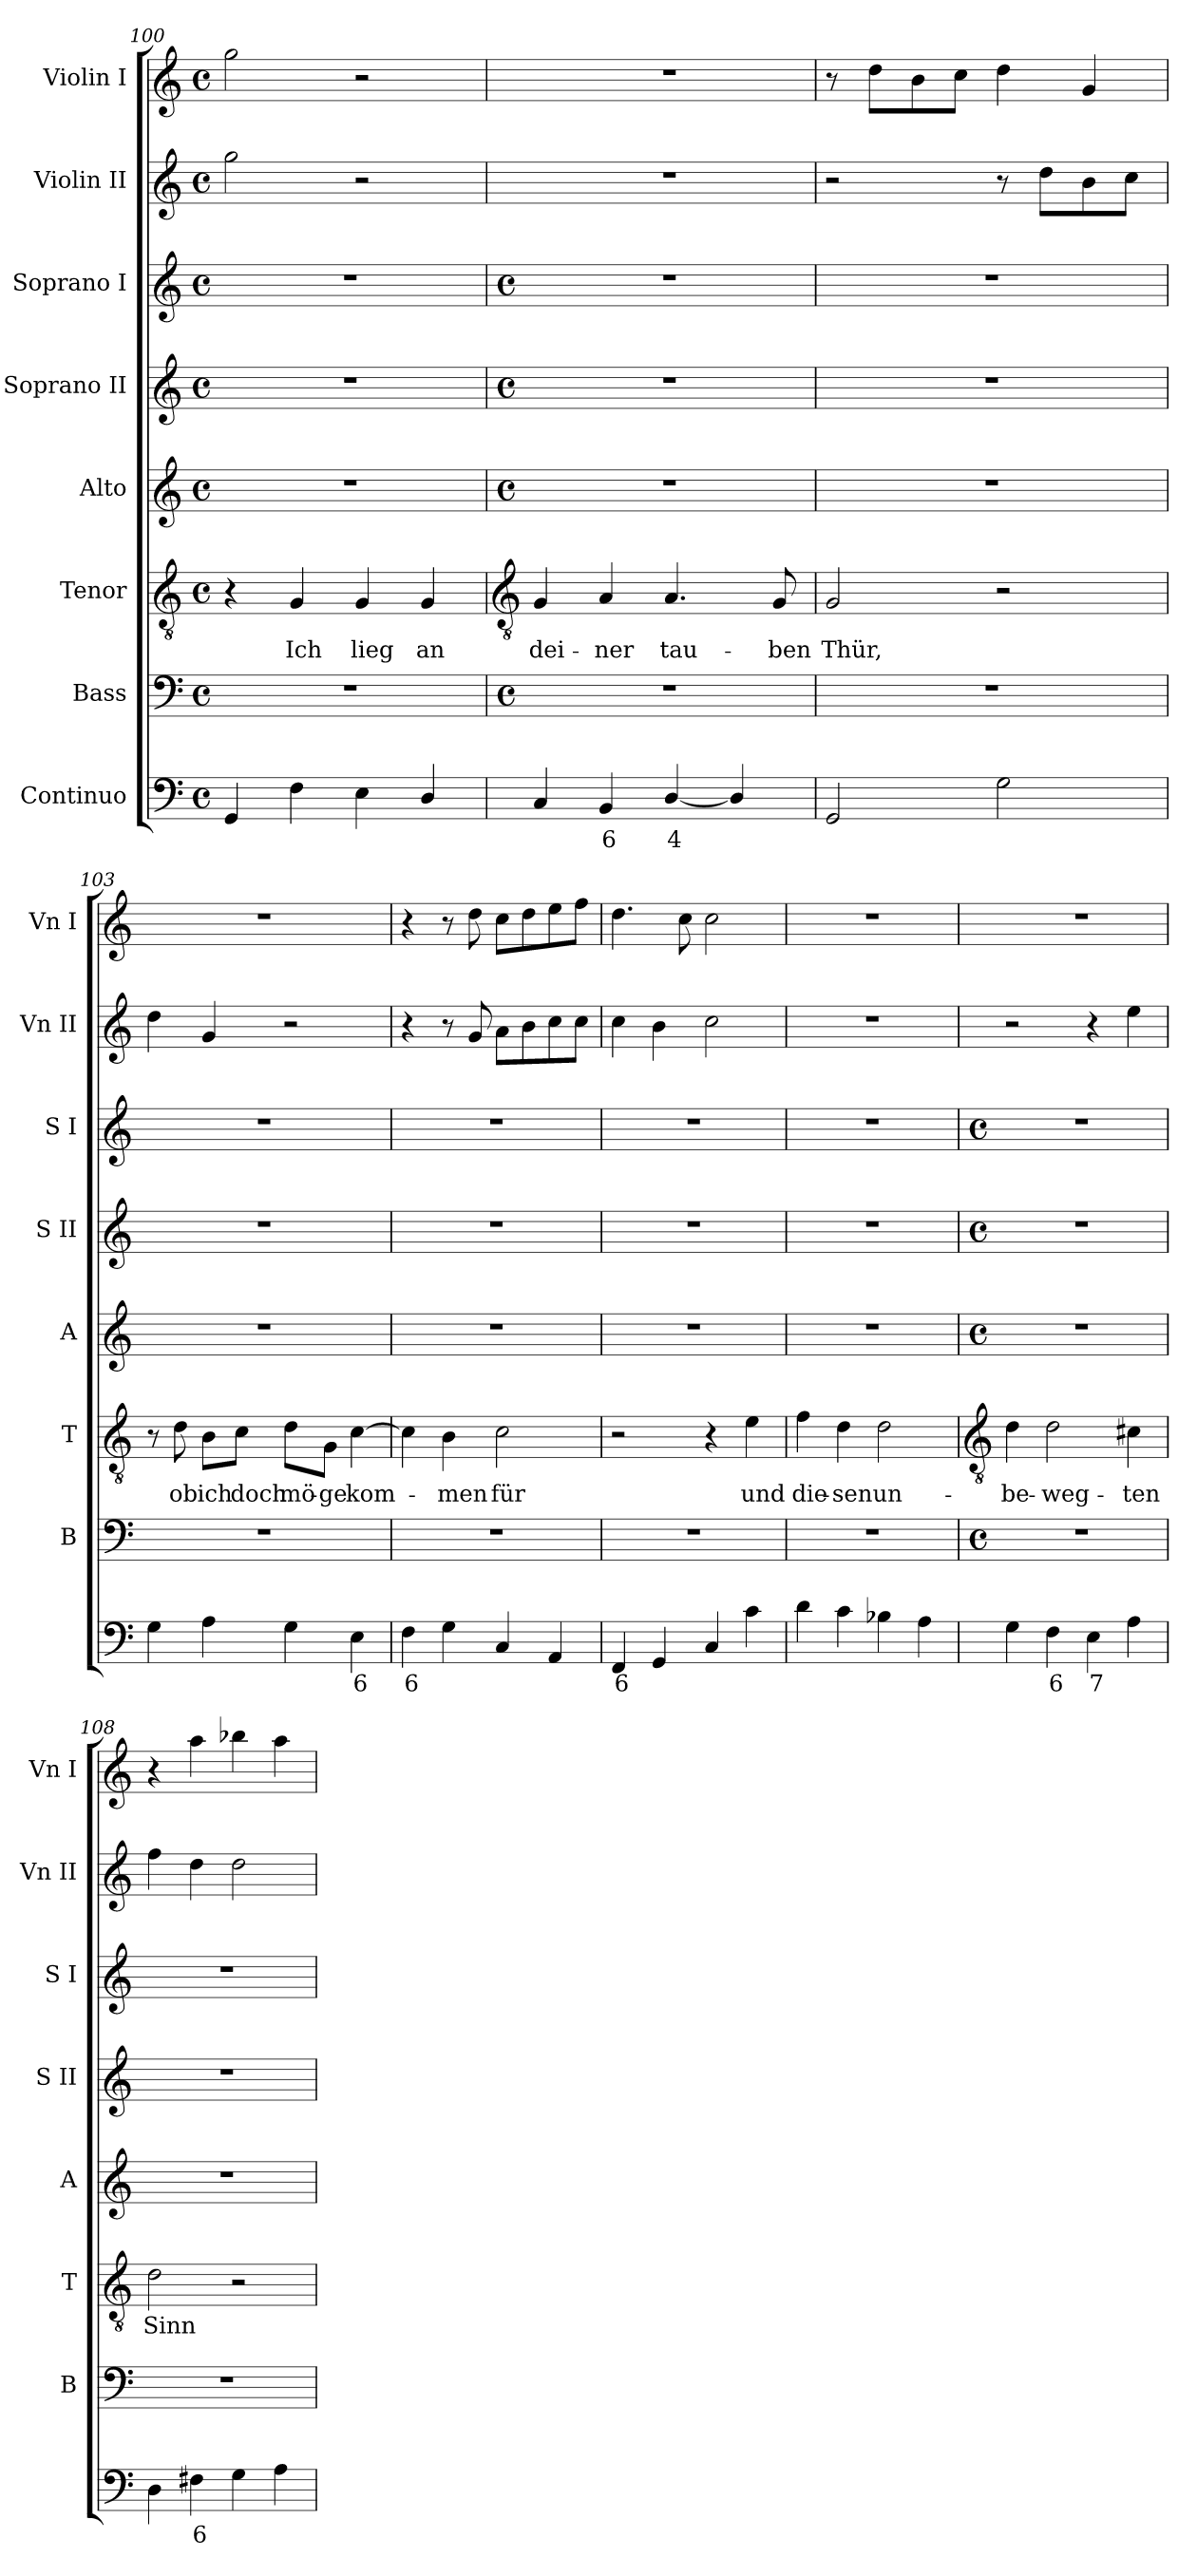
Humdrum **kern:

**kern	**text	**kern	**kern	**text	**kern	**kern	**kern	**kern	**kern
*part8	*part8	*part7	*part6	*part6	*part5	*part4	*part3	*part2	*part1
*staff8	*staff8	*staff7	*staff6	*staff6	*staff5	*staff4	*staff3	*staff2	*staff1
*I"Continuo	*	*I"Bass	*I"Tenor	*	*I"Alto	*I"Soprano II	*I"Soprano I	*I"Violin II	*I"Violin I
*	*	*I'B	*I'T	*	*I'A	*I'S II	*I'S I	*I'Vn II	*I'Vn I
*clefF4	*	*clefF4	*clefGv2	*	*clefG2	*clefG2	*clefG2	*clefG2	*clefG2
*k[]	*	*k[]	*k[]	*	*k[]	*k[]	*k[]	*k[]	*k[]
*C:	*	*C:	*C:	*	*C:	*C:	*C:	*C:	*C:
*M4/4	*	*M4/4	*M4/4	*	*M4/4	*M4/4	*M4/4	*M4/4	*M4/4
*met(c)	*	*met(c)	*met(c)	*	*met(c)	*met(c)	*met(c)	*met(c)	*met(c)
=100	=100	=100	=100	=100	=100	=100	=100	=100	=100
4GG	.	1r	4r	.	1r	1r	1r	2gg	2gg
!	!	!	!	!LO:LY:b	!	!	!	!	!
4F	.	.	4G	Ich	.	.	.	.	.
!	!	!	!	!LO:LY:b	!	!	!	!	!
4E	.	.	4G	lieg	.	.	.	2r	2r
!	!	!	!	!LO:LY:b	!	!	!	!	!
4D/	.	.	4G	an	.	.	.	.	.
!!LO:LB:g=z
=101	=101	=101	=101	=101	=101	=101	=101	=101	=101
*	*	*	*clefGv2	*	*	*	*	*	*
*	*	*M4/4	*	*	*M4/4	*M4/4	*M4/4	*	*
*	*	*met(c)	*	*	*met(c)	*met(c)	*met(c)	*	*
!	!	!	!	!LO:LY:b	!	!	!	!	!
4C	.	1r	4G	dei-	1r	1r	1r	1r	1r
!	!LO:LY:b	!	!	!LO:LY:b	!	!	!	!	!
4BB	6	.	4A	-ner	.	.	.	.	.
!	!LO:LY:b	!	!	!LO:LY:b	!	!	!	!	!
[4D/	4	.	4.A	tau-	.	.	.	.	.
4D/]	.	.	.	.	.	.	.	.	.
!	!	!	!	!LO:LY:b	!	!	!	!	!
.	.	.	8G	-ben	.	.	.	.	.
=102	=102	=102	=102	=102	=102	=102	=102	=102	=102
!	!	!	!	!LO:LY:b	!	!	!	!	!
2GG	.	1r	2G	Thür,	1r	1r	1r	2r	8r
.	.	.	.	.	.	.	.	.	8ddL
.	.	.	.	.	.	.	.	.	8b
.	.	.	.	.	.	.	.	.	8ccJ
2G	.	.	2r	.	.	.	.	8r	4dd
.	.	.	.	.	.	.	.	8ddL	.
.	.	.	.	.	.	.	.	8b	4g
.	.	.	.	.	.	.	.	8ccJ	.
=103	=103	=103	=103	=103	=103	=103	=103	=103	=103
4G	.	1r	8r	.	1r	1r	1r	4dd	1r
!	!	!	!	!LO:LY:b	!	!	!	!	!
.	.	.	8d	ob	.	.	.	.	.
!	!	!	!	!LO:LY:b	!	!	!	!	!
4A	.	.	8B\L	ich	.	.	.	4g	.
!	!	!	!	!LO:LY:b	!	!	!	!	!
.	.	.	8c\J	doch	.	.	.	.	.
!	!	!	!	!LO:LY:b	!	!	!	!	!
4G	.	.	8d\L	mö-	.	.	.	2r	.
!	!	!	!	!LO:LY:b	!	!	!	!	!
.	.	.	8G\J	-ge	.	.	.	.	.
!	!LO:LY:b	!	!	!LO:LY:b	!	!	!	!	!
4E	6	.	[4c	kom-	.	.	.	.	.
=104	=104	=104	=104	=104	=104	=104	=104	=104	=104
!	!LO:LY:b	!	!	!	!	!	!	!	!
4F	6	1r	4c]	.	1r	1r	1r	4r	4r
!	!	!	!	!LO:LY:b	!	!	!	!	!
4G	.	.	4B	men	.	.	.	8r	8r
.	.	.	.	.	.	.	.	8g	8dd
!	!	!	!	!LO:LY:b	!	!	!	!	!
4C	.	.	2c	für	.	.	.	8aL	8ccL
.	.	.	.	.	.	.	.	8b	8dd
4AA	.	.	.	.	.	.	.	8cc	8ee
.	.	.	.	.	.	.	.	8ccJ	8ffJ
=105	=105	=105	=105	=105	=105	=105	=105	=105	=105
!	!LO:LY:b	!	!	!	!	!	!	!	!
4FF	6	1r	2r	.	1r	1r	1r	4cc	4.dd
4GG	.	.	.	.	.	.	.	4b	.
.	.	.	.	.	.	.	.	.	8cc
4C	.	.	4r	.	.	.	.	2cc	2cc
!	!	!	!	!LO:LY:b	!	!	!	!	!
4c	.	.	4e	und	.	.	.	.	.
=106	=106	=106	=106	=106	=106	=106	=106	=106	=106
!	!	!	!	!LO:LY:b	!	!	!	!	!
4d	.	1r	4f	die-	1r	1r	1r	1r	1r
!	!	!	!	!LO:LY:b	!	!	!	!	!
4c	.	.	4d	-sen	.	.	.	.	.
!	!	!	!	!LO:LY:b	!	!	!	!	!
4B-X	.	.	2d	un-	.	.	.	.	.
4A	.	.	.	.	.	.	.	.	.
!!LO:LB:g=z
=107	=107	=107	=107	=107	=107	=107	=107	=107	=107
*	*	*	*clefGv2	*	*	*	*	*	*
*	*	*M4/4	*	*	*M4/4	*M4/4	*M4/4	*	*
*	*	*met(c)	*	*	*met(c)	*met(c)	*met(c)	*	*
!	!	!	!	!LO:LY:b	!	!	!	!	!
4G	.	1r	4d	-be-	1r	1r	1r	2r	1r
!	!LO:LY:b	!	!	!LO:LY:b	!	!	!	!	!
4F	6	.	2d	-weg-	.	.	.	.	.
!	!LO:LY:b	!	!	!	!	!	!	!	!
4E	7	.	.	.	.	.	.	4r	.
!	!	!	!	!LO:LY:b	!	!	!	!	!
4A	.	.	4c#X	-ten	.	.	.	4ee	.
=108	=108	=108	=108	=108	=108	=108	=108	=108	=108
!	!	!	!	!LO:LY:b	!	!	!	!	!
4D	.	1r	2d	Sinn	1r	1r	1r	4ff	4r
!	!LO:LY:b	!	!	!	!	!	!	!	!
4F#X	6	.	.	.	.	.	.	4dd	4aa
4G	.	.	2r	.	.	.	.	2dd	4bb-X
4A	.	.	.	.	.	.	.	.	4aa
=	=	=	=	=	=	=	=	=	=
*-	*-	*-	*-	*-	*-	*-	*-	*-	*-
